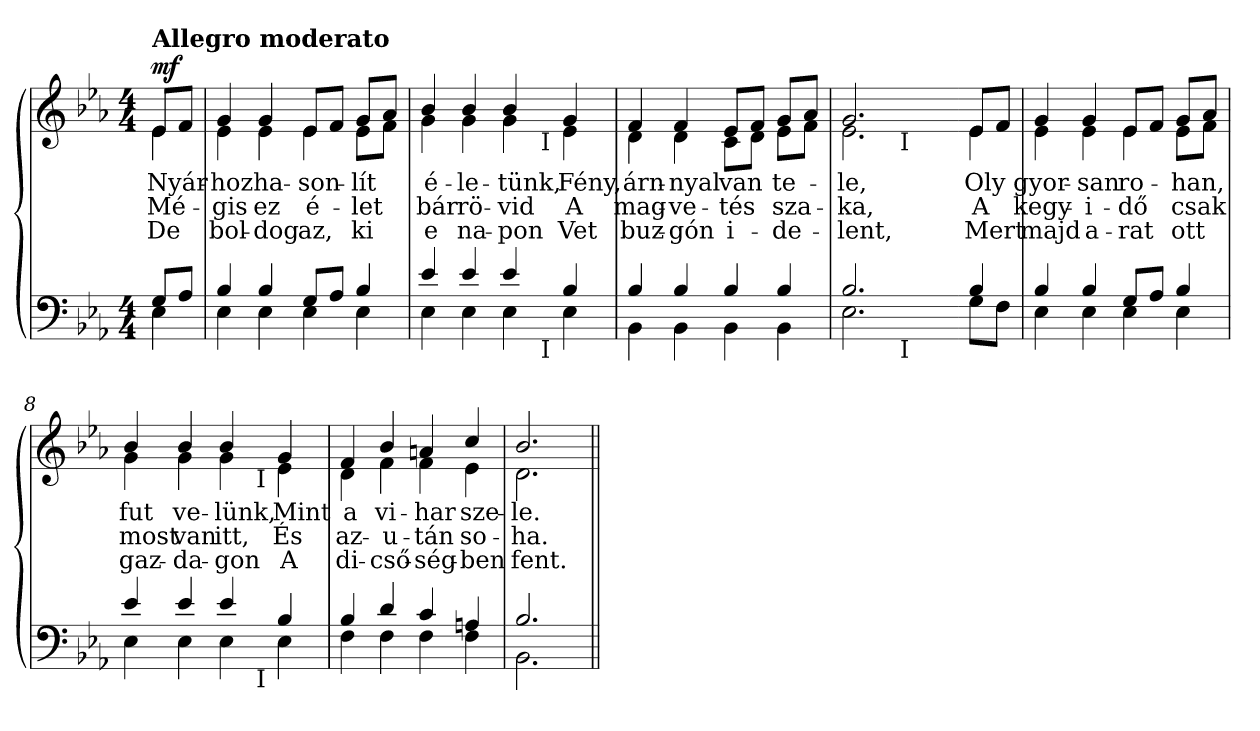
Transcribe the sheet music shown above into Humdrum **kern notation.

**kern	**kern	**text	**text	**text	**dynam
*part2	*part1	*part1	*part1	*part1	*part1
*staff2	*staff1	*staff1	*staff1	*staff1	*staff1
*clefF4	*clefG2	*	*	*	*
*k[b-e-a-]	*k[b-e-a-]	*	*	*	*
*E-:	*E-:	*	*	*	*
*M4/4	*M4/4	*	*	*	*
=1	=1	=1	=1	=1	=1
*^	*^	*	*	*	*
!	!	!LO:TX:a:B:t=Allegro moderato	!	!	!	!	!
!	!	!	!	!LO:LY:b	!LO:LY:b	!LO:LY:b	!LO:DY:a
8G/L	4E-\	8e-/L	4e-\	Nyár-	Mé-	De	mf
8A-/J	.	8f/J	.	.	.	.	.
=2	=2	=2	=2	=2	=2	=2	=2
!	!	!	!	!LO:LY:b	!LO:LY:b	!LO:LY:b	!
4B-/	4E-\	4g/	4e-\	-hoz	-gis	bol-	.
!	!	!	!	!LO:LY:b	!LO:LY:b	!LO:LY:b	!
4B-/	4E-\	4g/	4e-\	ha-	ez	-dog	.
!	!	!	!	!LO:LY:b	!LO:LY:b	!LO:LY:b	!
8G/L	4E-\	8e-/L	4e-\	-son-	é-	az,	.
8A-/J	.	8f/J	.	.	.	.	.
!	!	!	!	!LO:LY:b	!LO:LY:b	!LO:LY:b	!
4B-/	4E-\	8g/L	8e-\L	-lít	-let	ki	.
.	.	8a-/J	8f\J	.	.	.	.
=3	=3	=3	=3	=3	=3	=3	=3
!	!	!	!	!LO:LY:b	!LO:LY:b	!LO:LY:b	!
*	*^	*	*^	*	*	*	*
4e-/	4E-\	2ryy	4b-/	4g\	2ryy	é-	bár	e	.
!	!	!	!	!	!	!LO:LY:b	!LO:LY:b	!LO:LY:b	!
4e-/	4E-\	.	4b-/	4g\	.	-le-	rö-	na-	.
!	!	!	!	!	!	!LO:LY:b	!LO:LY:b	!LO:LY:b	!
4e-/	4E-\	8ryy	4b-/	4g\	8ryy	-tünk,	-vid	-pon	.
.	.	32ryy	.	.	32ryy	.	.	.	.
!	!	!	!	!	!LO:TX:b:t=I	!	!	!	!
!	!	!LO:TX:b:t=I	!	!	!	!	!	!	!
.	.	4ryy	.	.	4ryy	.	.	.	.
!	!	!	!	!	!	!LO:LY:b	!LO:LY:b	!LO:LY:b	!
4B-/	4E-\	.	4g/	4e-\	.	Fény,	A	Vet	.
.	.	16.ryy	.	.	16.ryy	.	.	.	.
*	*v	*v	*	*	*	*	*	*	*
*	*	*	*v	*v	*	*	*	*
=4	=4	=4	=4	=4	=4	=4	=4
*	*^	*	*^	*	*	*	*
!	!	!	!	!	!	!LO:LY:b	!LO:LY:b	!LO:LY:b	!
*	*v	*v	*	*	*	*	*	*	*
*	*	*	*v	*v	*	*	*	*
4B-/	4BB-\	4f/	4d\	árn-	mag-	buz-	.
!	!	!	!	!LO:LY:b	!LO:LY:b	!LO:LY:b	!
4B-/	4BB-\	4f/	4d\	-nyal	-ve-	-gón	.
!	!	!	!	!LO:LY:b	!LO:LY:b	!LO:LY:b	!
4B-/	4BB-\	8e-/L	8c\L	van	-tés	i-	.
.	.	8f/J	8d\J	.	.	.	.
!	!	!	!	!LO:LY:b	!LO:LY:b	!LO:LY:b	!
4B-/	4BB-\	8g/L	8e-\L	te-	sza-	-de-	.
.	.	8a-/J	8f\J	.	.	.	.
=5	=5	=5	=5	=5	=5	=5	=5
!	!	!	!	!LO:LY:b	!LO:LY:b	!LO:LY:b	!
*	*^	*	*^	*	*	*	*
2.B-/	2.E-\	4..ryy	2.g/	2.e-\	4..ryy	-le,	-ka,	-lent,	.
!	!	!	!	!	!LO:TX:b:t=I	!	!	!	!
!	!	!LO:TX:b:t=I	!	!	!	!	!	!	!
.	.	4ryy	.	.	4ryy	.	.	.	.
.	.	16ryy	.	.	16ryy	.	.	.	.
*	*v	*v	*	*	*	*	*	*	*
*	*	*	*v	*v	*	*	*	*
!!LO:LB:g=z
=6-	=6-	=6-	=6-	=6-	=6-	=6-	=6-
*	*^	*	*^	*	*	*	*
!	!	!	!	!	!	!LO:LY:b	!LO:LY:b	!LO:LY:b	!
*	*v	*v	*	*	*	*	*	*	*
*	*	*	*v	*v	*	*	*	*
4B-/	8G\L	8e-/L	4e-\	Oly	A	Mert	.
.	8F\J	8f/J	.	.	.	.	.
=7	=7	=7	=7	=7	=7	=7	=7
!	!	!	!	!LO:LY:b	!LO:LY:b	!LO:LY:b	!
4B-/	4E-\	4g/	4e-\	gyor-	kegy-	majd	.
!	!	!	!	!LO:LY:b	!LO:LY:b	!LO:LY:b	!
4B-/	4E-\	4g/	4e-\	-san	-i-	a-	.
!	!	!	!	!LO:LY:b	!LO:LY:b	!LO:LY:b	!
8G/L	4E-\	8e-/L	4e-\	ro-	-dő	-rat	.
8A-/J	.	8f/J	.	.	.	.	.
!	!	!	!	!LO:LY:b	!LO:LY:b	!LO:LY:b	!
4B-/	4E-\	8g/L	8e-\L	-han,	csak	ott	.
.	.	8a-/J	8f\J	.	.	.	.
=8	=8	=8	=8	=8	=8	=8	=8
!	!	!	!	!LO:LY:b	!LO:LY:b	!LO:LY:b	!
*	*^	*	*^	*	*	*	*
4e-/	4E-\	2ryy	4b-/	4g\	2ryy	fut	most	gaz-	.
!	!	!	!	!	!	!LO:LY:b	!LO:LY:b	!LO:LY:b	!
4e-/	4E-\	.	4b-/	4g\	.	ve-	van	-da-	.
!	!	!	!	!	!	!LO:LY:b	!LO:LY:b	!LO:LY:b	!
4e-/	4E-\	8ryy	4b-/	4g\	8ryy	-lünk,	itt,	-gon	.
.	.	32ryy	.	.	32ryy	.	.	.	.
!	!	!	!	!	!LO:TX:b:t=I	!	!	!	!
!	!	!LO:TX:b:t=I	!	!	!	!	!	!	!
.	.	4ryy	.	.	4ryy	.	.	.	.
!	!	!	!	!	!	!LO:LY:b	!LO:LY:b	!LO:LY:b	!
4B-/	4E-\	.	4g/	4e-\	.	Mint	És	A	.
.	.	16.ryy	.	.	16.ryy	.	.	.	.
*	*v	*v	*	*	*	*	*	*	*
*	*	*	*v	*v	*	*	*	*
=9	=9	=9	=9	=9	=9	=9	=9
*	*^	*	*^	*	*	*	*
!	!	!	!	!	!	!LO:LY:b	!LO:LY:b	!LO:LY:b	!
*	*v	*v	*	*	*	*	*	*	*
*	*	*	*v	*v	*	*	*	*
4B-/	4F\	4f/	4d\	a	az-	di-	.
!	!	!	!	!LO:LY:b	!LO:LY:b	!LO:LY:b	!
4d/	4F\	4b-/	4f\	vi-	-u-	-cső-	.
!	!	!	!	!LO:LY:b	!LO:LY:b	!LO:LY:b	!
4c/	4F\	4an/	4f\	-har	-tán	-ség-	.
!	!	!	!	!LO:LY:b	!LO:LY:b	!LO:LY:b	!
4An/	4F\	4cc/	4e-\	sze-	so-	-ben	.
=10	=10	=10	=10	=10	=10	=10	=10
!	!	!	!	!LO:LY:b	!LO:LY:b	!LO:LY:b	!
2.B-/	2.BB-\	2.b-/	2.d\	-le.	-ha.	fent.	.
*v	*v	*	*	*	*	*	*
*	*v	*v	*	*	*	*
=||	=||	=||	=||	=||	=||
*-	*-	*-	*-	*-	*-
